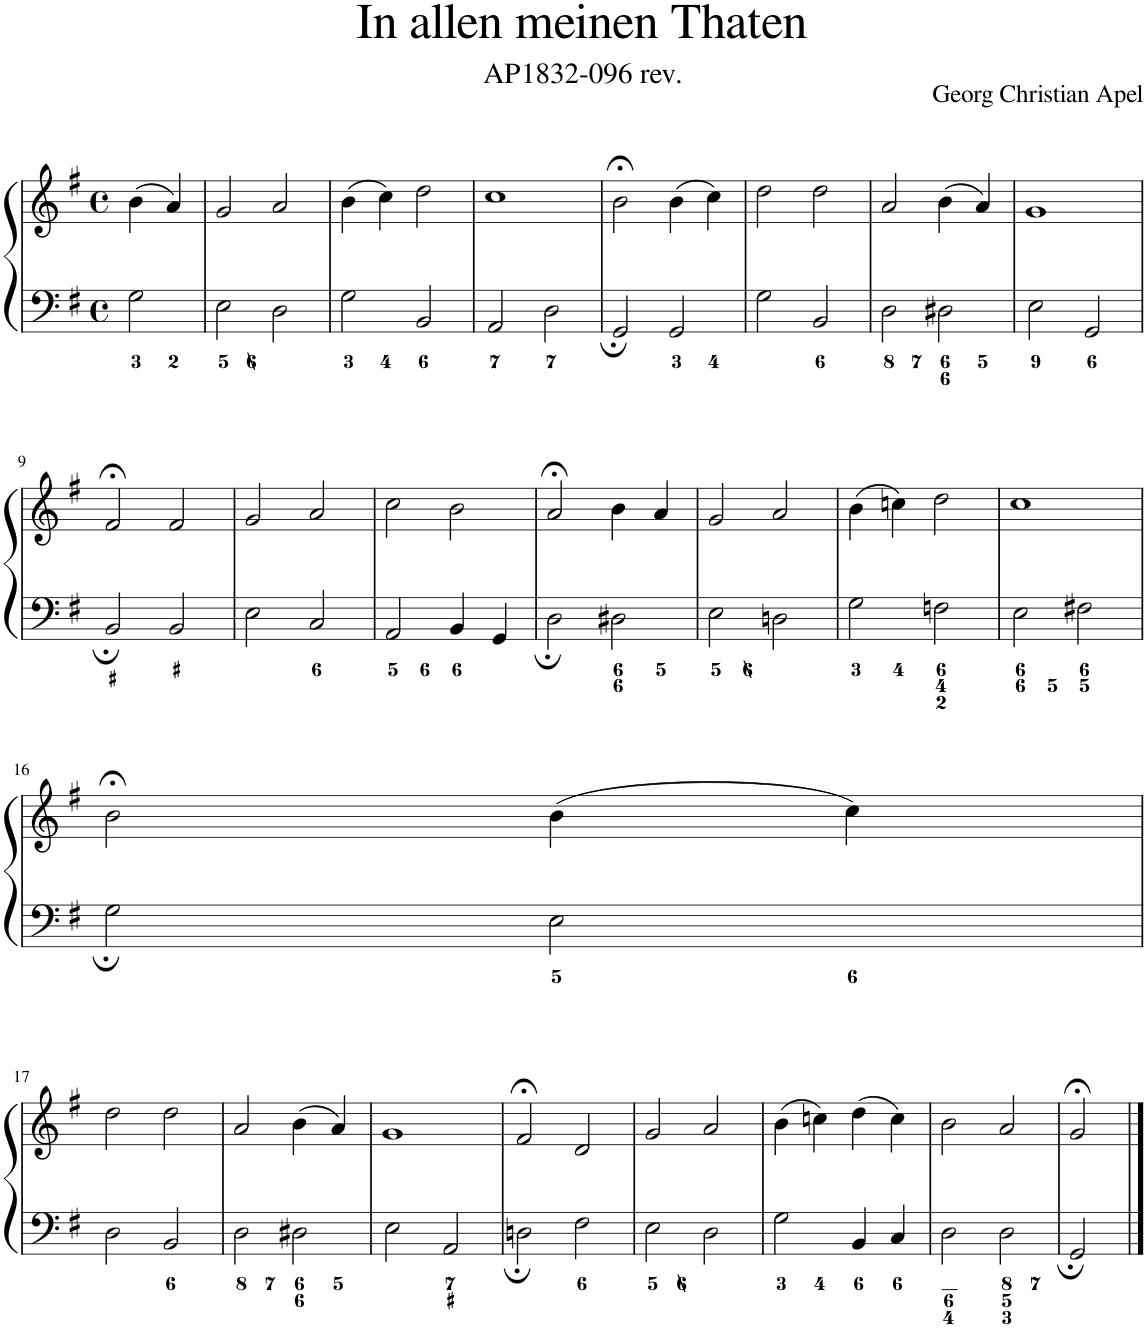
**kern	**kern
*part1	*part1
*staff2	*staff1
*I"Piano	*
*I'Pno.	*
*clefF4	*clefG2
*k[f#]	*k[f#]
*M4/4	*M4/4
*met(c)	*met(c)
=1	=1
2G\	(4b\
.	4a/)
=2	=2
2E\	2g/
2D\	2a/
=3	=3
2G\	(4b\
.	4cc\)
2BB/	2dd\
=4	=4
2AA/	1cc
2D\	.
=5	=5
2GG/	2b;<\
2GG/	(4b\
.	4cc\)
=6	=6
2G\	2dd\
2BB/	2dd\
=7	=7
2D\	2a/
2D#X\	(4b\
.	4a/)
=8	=8
2E\	1g
2GG/	.
!!LO:LB:g=z
=9	=9
2BB/	2f#;</
2BB/	2f#/
=10	=10
2E\	2g/
2C/	2a/
=11	=11
2AA/	2cc\
4BB/	2b\
4GG/	.
=12	=12
2D\	2a;</
2D#X\	4b\
.	4a/
=13	=13
2E\	2g/
2Dn\	2a/
=14	=14
2G\	(4b\
.	4ccn\)
2Fn\	2dd\
=15	=15
2E\	1cc
2F#X\	.
!!LO:LB:g=z
=16	=16
2G\	2b;<\
2E\	(4b\
.	4cc\)
!!LO:LB:g=z
=17	=17
2D\	2dd\
2BB/	2dd\
=18	=18
2D\	2a/
2D#X\	(4b\
.	4a/)
=19	=19
2E\	1g
2AA/	.
=20	=20
2Dn\	2f#;</
2F#\	2d/
=21	=21
2E\	2g/
2D\	2a/
=22	=22
2G\	(4b\
.	4ccn\)
4BB/	(4dd\
4C/	4cc\)
=23	=23
2D\	2b\
2D\	2a/
=24	=24
2GG/	2g;</
==	==
*-	*-
